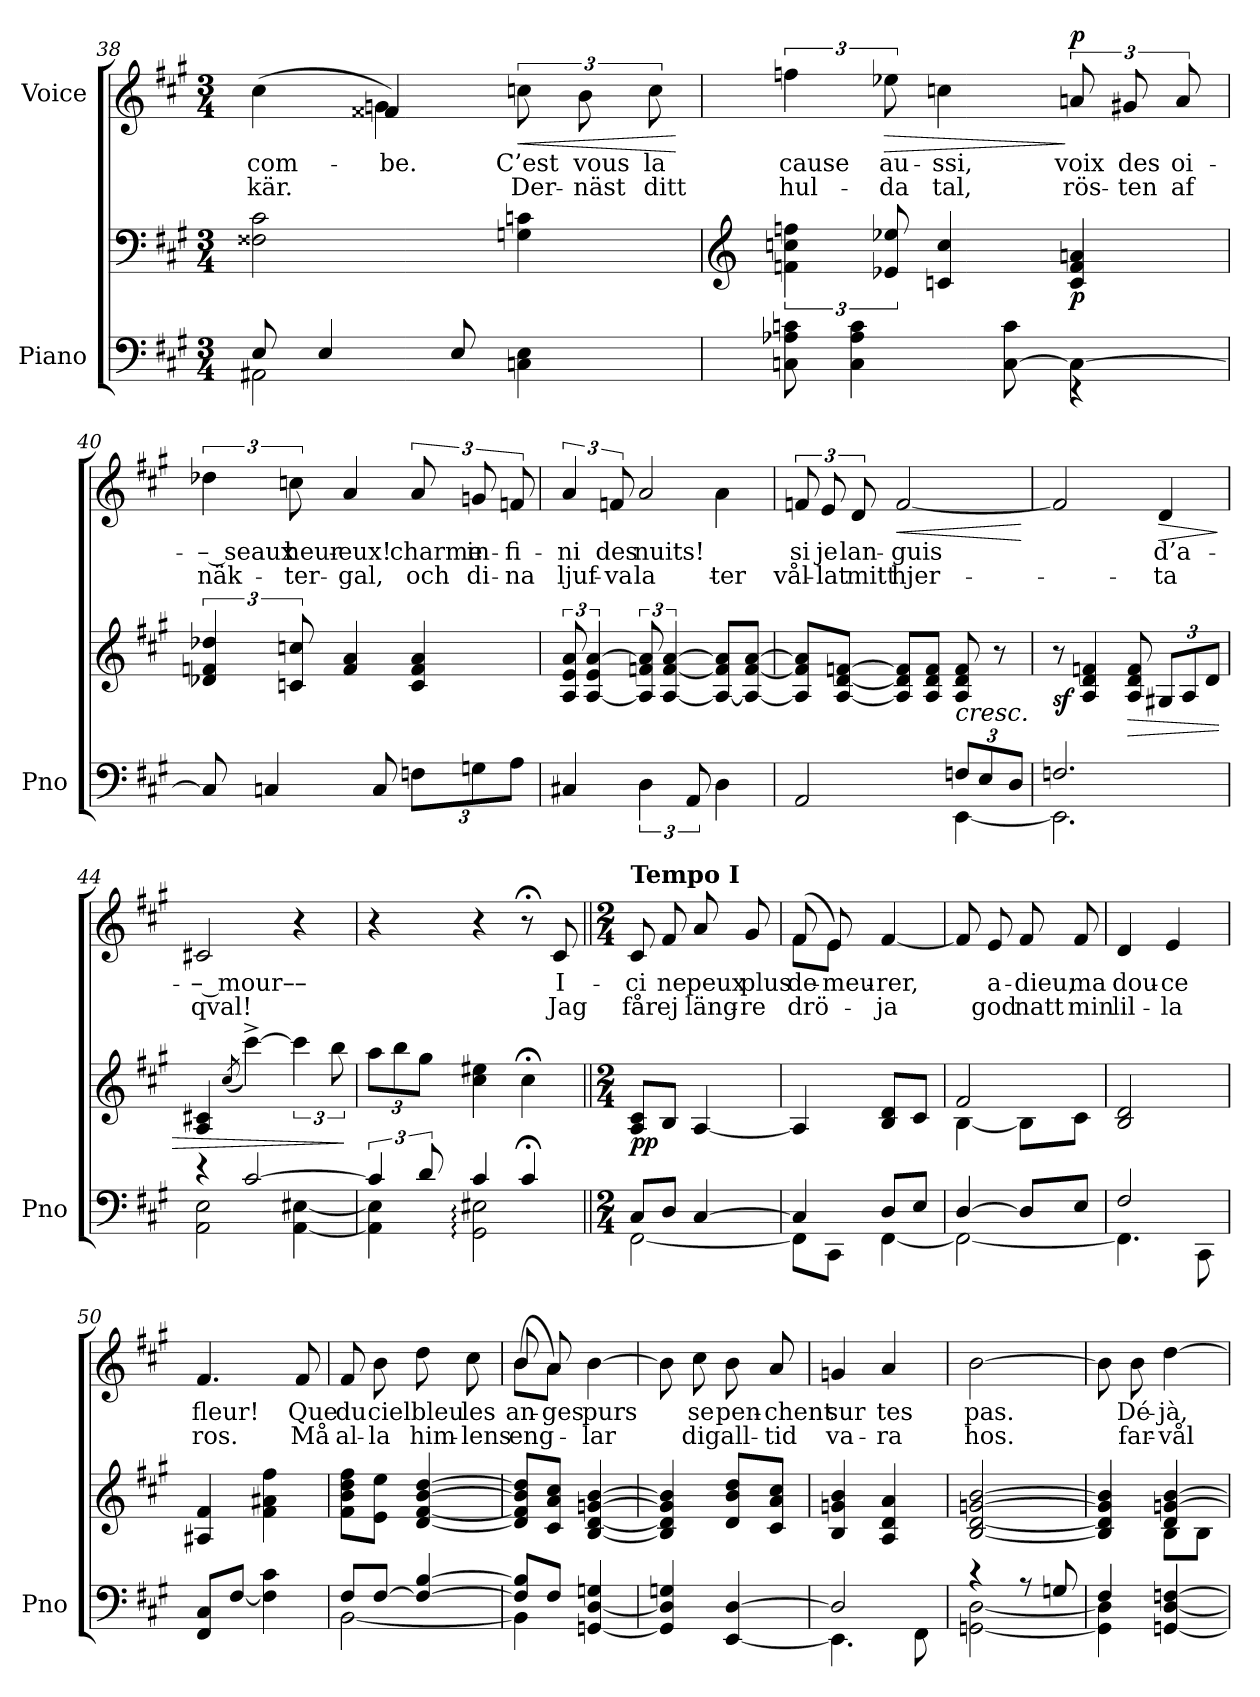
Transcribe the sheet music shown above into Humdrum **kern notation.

**kern	**kern	**dynam	**kern	**text	**text	**dynam
*part2	*part2	*part2	*part1	*part1	*part1	*part1
*staff3	*staff2	*staff2/3	*staff1	*staff1	*staff1	*staff1
*I"Piano	*	*	*I"Voice	*	*	*
*I'Pno	*	*	*	*	*	*
*clefF4	*clefF4	*	*clefG2	*	*	*
*k[f#c#g#]	*k[f#c#g#]	*	*k[f#c#g#]	*	*	*
*M3/4	*M3/4	*	*M3/4	*	*	*
=38	=38	=38	=38	=38	=38	=38
*^	*	*	*^	*	*	*
8E/	2AA#X\	2F##X\ 2c#\	.	(4cc#\	4ryy	-com-	kär.	.
4E/	.	.	.	.	.	.	.	.
.	.	.	.	4f##X/)	4gn\	-be.	.	.
8E/	.	.	.	.	.	.	.	.
!	!	!	!	!	!	!	!	!LO:HP:b
4Cn\ 4E\	4ryy	4Gn\ 4cn\	.	12ccn\	4ryy	C’est	Der-	<
.	.	.	.	12b\	.	vous	-näst	.
.	.	.	.	12cc\	.	la	ditt	.
*v	*v	*	*	*v	*v	*	*	*
.	.	.	.	.	.	[
=39	=39	=39	=39	=39	=39	=39
*	*clefG2	*	*	*	*	*
*^	*	*	*	*	*	*
8Cn\ 8A-X\ 8cn\	2ryy	6fn\ 6ccn\ 6ffn\	.	6ffn\	cause	hul-	.
4C\ 4A-\ 4c\	.	.	.	.	.	.	.
!	!	!	!	!	!	!	!LO:HP:b
.	.	12e-X/ 12ee-X/	.	12ee-X\	au-	-da	>
.	.	4cn/ 4cc/	.	4ccn\	-ssi,	tal,	.
[8C\ 8c\	.	.	.	.	.	.	.
!	!	!	!LO:DY:b	!	!	!	!LO:DY:n=1:a
4C\_	4r	4c/ 4f/ 4an/	p	12an/	voix	rös-	] p
.	.	.	.	12g#X/	des	-ten	.
.	.	.	.	12a/	oi-	af	.
*v	*v	*	*	*	*	*	*
=40	=40	=40	=40	=40	=40	=40
8Cn/]	6d-X/ 6fn/ 6dd-X/	.	6dd-X\	-– seaux	näk-	.
4Cn/	.	.	.	.	.	.
.	12cn/ 12ccn/	.	12ccn\	heur-	-ter-	.
.	4f/ 4a/	.	4a/	-eux!	-gal,	.
8C/	.	.	.	.	.	.
*Xbrackettup	*	*	*	*	*	*
12Fn\L	4c/ 4f/ 4a/	.	12a/	charme	och	.
12Gn\	.	.	12gn/	in-	di-	.
12A\J	.	.	12fn/	-fi-	-na	.
=41	=41	=41	=41	=41	=41	=41
*	*	*	*^	*	*	*
4C#X/	12A/ 12e/ 12a/	.	6a/	4ryy	-ni	ljuf-	.
.	[6A/ 6e/ [6a/	.	.	.	.	.	.
.	.	.	12fn/	.	des	-va	.
*brackettup	*	*	*	*	*	*	*
6D\	12A/] 12fn/ 12a/]	.	2a/	4ryy	nuits!	la-	.
.	[6A/ [6f/ [6a/	.	.	.	.	.	.
12AA/	.	.	.	.	.	.	.
4D\	8A/_ 8f/] 8a/]L	.	.	4a\	.	-ter	.
.	8A/_ [8f/ [8a/J	.	.	.	.	.	.
*	*	*	*v	*v	*	*	*
=42	=42	=42	=42	=42	=42	=42
*^	*	*	*	*	*	*
2AA/	2ryy	8A/] 8f/] 8a/]L	.	12fn/	si	-vål-	.
.	.	.	.	12e/	je	-lat	.
.	.	[8A/ [8d/ [8fn/J	.	.	.	.	.
.	.	.	.	12d/	lan-	mitt	.
!	!	!	!	!	!	!	!LO:HP:b
.	.	8A/] 8d/] 8f/]L	.	[2f/	-guis	hjer-	<
.	.	8A/ 8d/ 8f/J	.	.	.	.	.
!	!	!	!LO:HP:b	!	!	!	!
12Fn::/L	[4EE\	8A/ 8d/ 8f/	<	.	.	.	.
12E/	.	.	.	.	.	.	.
.	.	8r	.	.	.	.	.
12D/J	.	.	.	.	.	.	.
*v	*v	*	*	*	*	*	*
.	.	.	.	.	.	[
=43	=43	=43	=43	=43	=43	=43
*^	*	*	*	*	*	*
!	!	!	!LO:DY:b	!	!	!	!
2.Fn/	2.EE\]	8r	sf	2f/]	.	.	.
.	.	4A/ 4d/ 4fn/	.	.	.	.	.
!	!	!	!LO:HP:b	!	!	!	!
.	.	8A/ 8d/ 8f/	>	.	.	.	.
*	*	*Xbrackettup	*	*	*	*	*
!	!	!	!	!	!	!	!LO:HP:b
.	.	12G#X/L	.	4d/	d’a-	-ta	>
.	.	12A/	.	.	.	.	.
.	.	12d/J	.	.	.	.	.
*v	*v	*	*	*	*	*	*
.	.	[	.	.	.	]
=44	=44	=44	=44	=44	=44	=44
*^	*	*	*	*	*	*
4r	2AA\ 2E\	4A/ 4c#X/	.	2c#X/	-– mour––	qval!	.
.	.	(8qcc#/	.	.	.	.	.
[2c#/	.	[4ccc#^\)	.	.	.	.	.
*	*	*brackettup	*	*	*	*	*
.	[4AA\ [4E#X\	6ccc#\]	.	4r	.	.	.
.	.	12bb\	.	.	.	.	.
*v	*v	*	*	*	*	*	*
.	.	]	.	.	.	.
=45	=45	=45	=45	=45	=45	=45
*^	*	*	*	*	*	*
*	*	*Xbrackettup	*	*	*	*	*
6c#/]	4AA\] 4E#\]	12aa\L	.	4r	.	.	.
.	.	12bb\	.	.	.	.	.
12d/	.	12gg#\J	.	.	.	.	.
4c#/	2GG#\:: 2E#X\::	4cc#\ 4ee#X\	.	4r	.	.	.
4c#;</	.	4cc#;<\	.	8r;<	.	.	.
.	.	.	.	8c#/	I-	Jag	.
=46||	=46||	=46||	=46||	=46||	=46||	=46||	=46||
*M2/4	*	*M2/4	*	*M2/4	*	*	*
!	!	!	!	!LO:TX:a:B:t=Tempo I	!	!	!
!	!	!	!LO:DY:b	!	!	!	!
8C#/L	[2FF#\	8A/ 8c#/L	pp	8c#/	-ci	får	.
8D/J	.	8B/J	.	8f#/	ne	ej	.
[4C#/	.	[4A/	.	8a/	peux	läng-	.
.	.	.	.	8g#/	plus	-re	.
=47	=47	=47	=47	=47	=47	=47	=47
*	*	*	*	*^	*	*	*
4C#/]	8FF#\L]	4A/]	.	(<8f#/	8f#\L	de-	drö-	.
.	8CC#\J	.	.	8e/)	8e\J	-meu-	.	.
8D/L	[4FF#\	8B/ 8d/L	.	[4f#/	4ryy	-rer,	-ja	.
8E/J	.	8c#/J	.	.	.	.	.	.
*	*	*	*	*v	*v	*	*	*
=48	=48	=48	=48	=48	=48	=48	=48
*	*	*^	*	*	*	*	*
[4D/	2FF#\_	2f#/	[4B\	.	8f#/]	.	.	.
.	.	.	.	.	8e/	a-	god	.
8D/L]	.	.	8B\L]	.	8f#/	-dieu,	natt	.
8E/J	.	.	8c#\J	.	8f#/	ma	min	.
*	*	*v	*v	*	*	*	*	*
=49	=49	=49	=49	=49	=49	=49	=49
2F#/	4.FF#\]	2B/ 2d/	.	4d/	dou-	lil-	.
.	.	.	.	4e/	-ce	-la	.
.	8CC#\	.	.	.	.	.	.
*v	*v	*	*	*	*	*	*
=50	=50	=50	=50	=50	=50	=50
8FF#/ 8C#/L	4A#X/ 4f#/	.	4.f#/	fleur!	ros.	.
[8F#/J	.	.	.	.	.	.
4F#\] 4c#\	4f#\ 4a#X\ 4ff#\	.	.	.	.	.
.	.	.	8f#/	Que	Må	.
=51	=51	=51	=51	=51	=51	=51
*^	*	*	*	*	*	*
8F#/L	[2BB\	8f#\ 8b\ 8dd\ 8ff#\L	.	8f#/	du	al-	.
[8F#/J	.	8e\ 8ee\J	.	8b\	ciel	-la	.
4F#/_ [4B/	.	[4d/ [4f#/ [4b/ [4dd/	.	8dd\	bleu	him-	.
.	.	.	.	8cc#\	les	-lens	.
=52	=52	=52	=52	=52	=52	=52	=52
*	*	*	*	*^	*	*	*
8F#/] 8B/]L	4BB\]	8d/] 8f#/] 8b/] 8dd/]L	.	(8b\L	8b/	an-	eng-	.
8F#/J	.	8c#/ 8a/ 8cc#/J	.	8a\J)	8a/	-ges	.	.
[4GGn/ [<4D/ 4Gn/	4ryy	[4B/ [4d/ [>4gn/ [4b/	.	[4b\	4ryy	purs	-lar	.
*v	*v	*	*	*v	*v	*	*	*
=53	=53	=53	=53	=53	=53	=53
4GGn/] 4D/] 4Gn/	4B/] 4d/] 4gn/] 4b/]	.	8b\]	.	.	.
.	.	.	8cc#\	se	dig	.
[<4EE/ [4D/	8d/ 8b/ 8dd/L	.	8b\	pen-	all-	.
.	8c#/ 8a/ 8cc#/J	.	8a/	-chent	-tid	.
=54	=54	=54	=54	=54	=54	=54
*^	*	*	*	*	*	*
2D/]	4.EE\]	4B/ 4gn/ 4b/	.	4gn/	sur	va-	.
.	.	4A/ 4d/ 4a/	.	4a/	tes	-ra	.
.	8FF#\	.	.	.	.	.	.
=55	=55	=55	=55	=55	=55	=55	=55
4r	[2GGn\ [2D\	[2B/ [2d/ [2gn/ [2b/	.	[2b\	pas.	hos.	.
8r	.	.	.	.	.	.	.
8Gn/	.	.	.	.	.	.	.
=56	=56	=56	=56	=56	=56	=56	=56
*	*	*^	*	*	*	*	*
4F#/	4GG\] 4D\]	4B/] 4d/] 4g/] 4b/]	4ryy	.	8b\]	.	.	.
.	.	.	.	.	8b\	Dé-	far-	.
[<4GGn/ [4D/ [4Fn/	4ryy	4d/ [4gn/ [4b/	8B\L	.	[4dd\	-jà,	-vål	.
.	.	.	8B\J	.	.	.	.	.
*v	*v	*	*	*	*	*	*	*
*	*v	*v	*	*	*	*	*
=	=	=	=	=	=	=
*-	*-	*-	*-	*-	*-	*-
